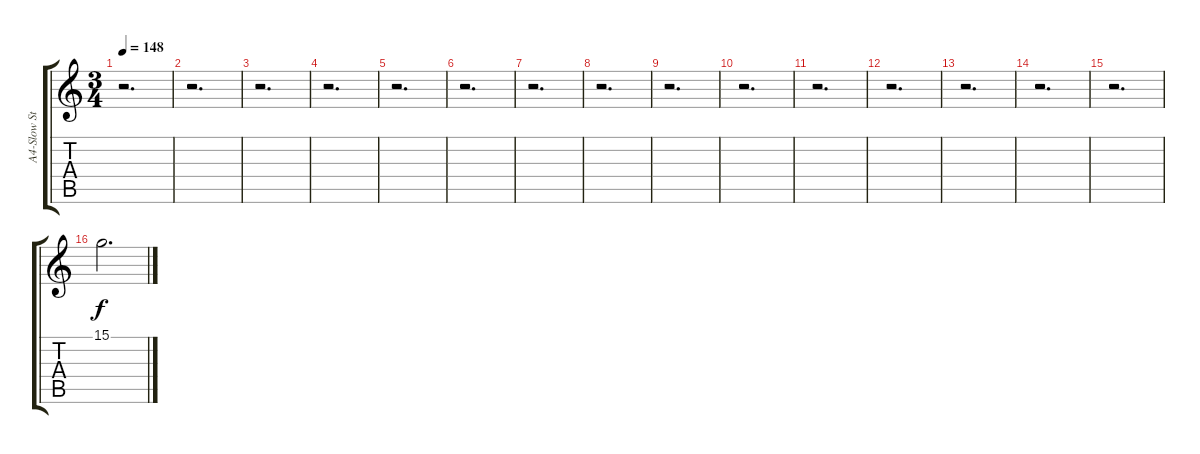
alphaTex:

\track ("A4-Slow Strings" "A4-Slow St") {instrument stringensemble2}
\staff {score tabs}
\tuning (E4 B3 G3 D3 A2 E2) {hide}
\ts (3 4)
\tempo 148
\clef g2
\ks c
r.2{d dy f} |
r.2{d} |
r.2{d} |
r.2{d} |
r.2{d} |
r.2{d} |
r.2{d} |
r.2{d} |
r.2{d} |
r.2{d} |
r.2{d} |
r.2{d} |
r.2{d} |
r.2{d} |
r.2{d} |
15.1.2{d}
